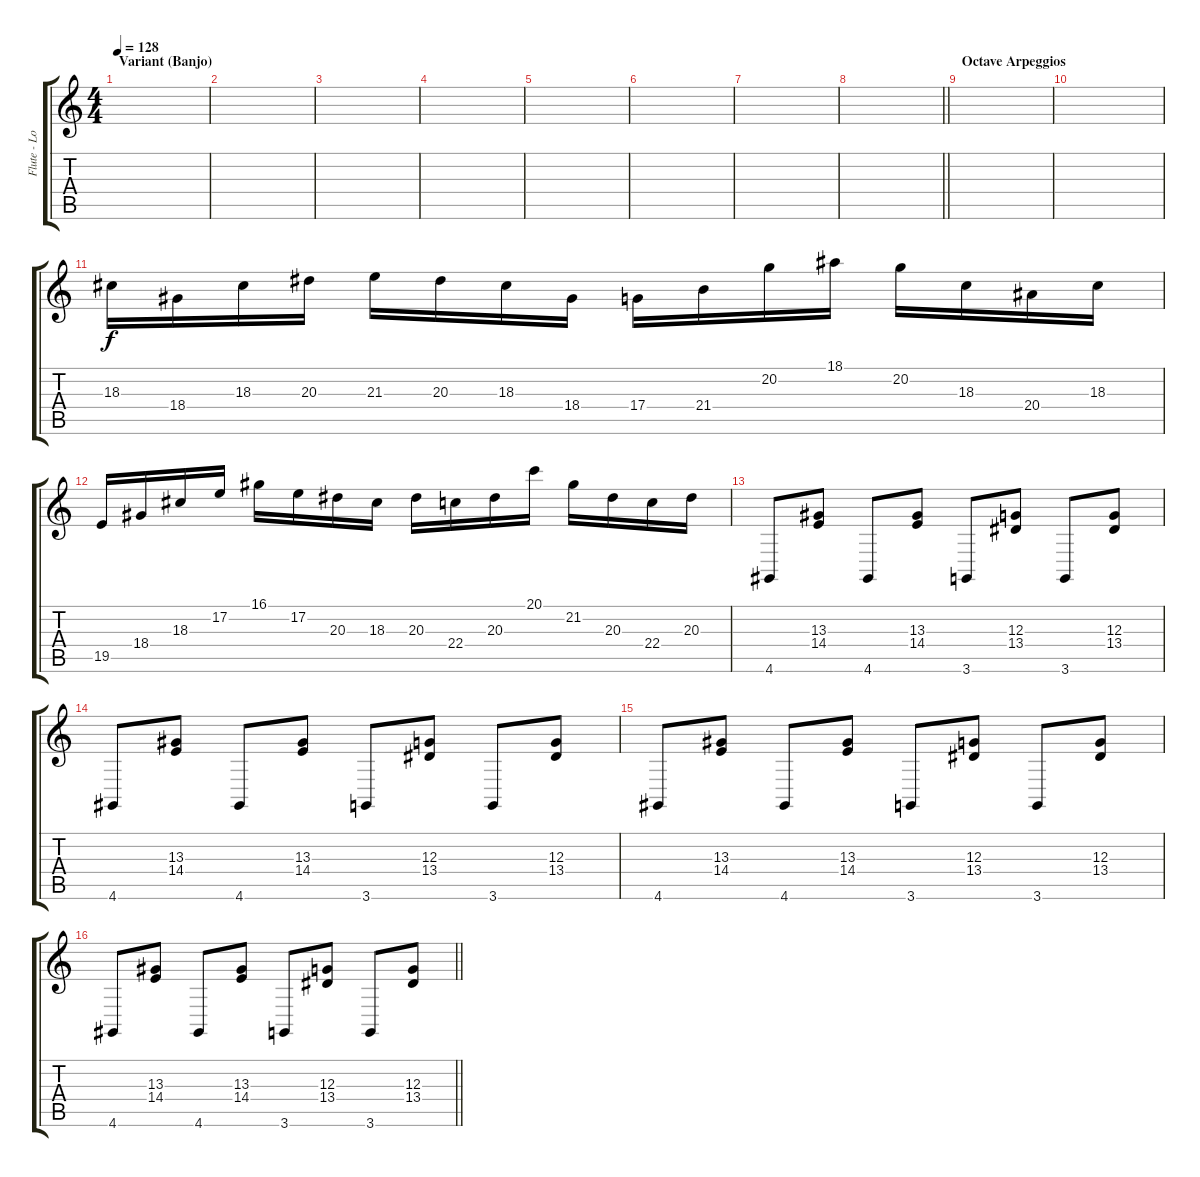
\track ("Flute - Low keys" "Flute - Lo") {instrument flute}
\staff {score tabs}
\tuning (E4 B3 G3 D3 A2 E2) {hide}
\ts (4 4)
\section ("" "Variant (Banjo)")
\tempo 128
\clef g2
\ks c
|
|
|
|
|
|
|
\barLineRight lightlight
|
\section ("" "Octave Arpeggios")
|
|
18.3.16{dy f} 18.4.16 18.3.16 20.3.16 21.3.16 20.3.16 18.3.16 18.4.16 17.4.16 21.4.16 20.2.16 18.1.16 20.2.16 18.3.16 20.4.16 18.3.16 |
19.5.16 18.4.16 18.3.16 17.2.16 16.1.16 17.2.16 20.3.16 18.3.16 20.3.16 22.4.16 20.3.16 20.1.16 21.2.16 20.3.16 22.4.16 20.3.16 |
4.6.8 (13.3 14.4).8 4.6.8 (13.3 14.4).8 3.6.8 (12.3 13.4).8 3.6.8 (12.3 13.4).8 |
4.6.8 (13.3 14.4).8 4.6.8 (13.3 14.4).8 3.6.8 (12.3 13.4).8 3.6.8 (12.3 13.4).8 |
4.6.8 (13.3 14.4).8 4.6.8 (13.3 14.4).8 3.6.8 (12.3 13.4).8 3.6.8 (12.3 13.4).8 |
\barLineRight lightlight
4.6.8 (13.3 14.4).8 4.6.8 (13.3 14.4).8 3.6.8 (12.3 13.4).8 3.6.8 (12.3 13.4).8
